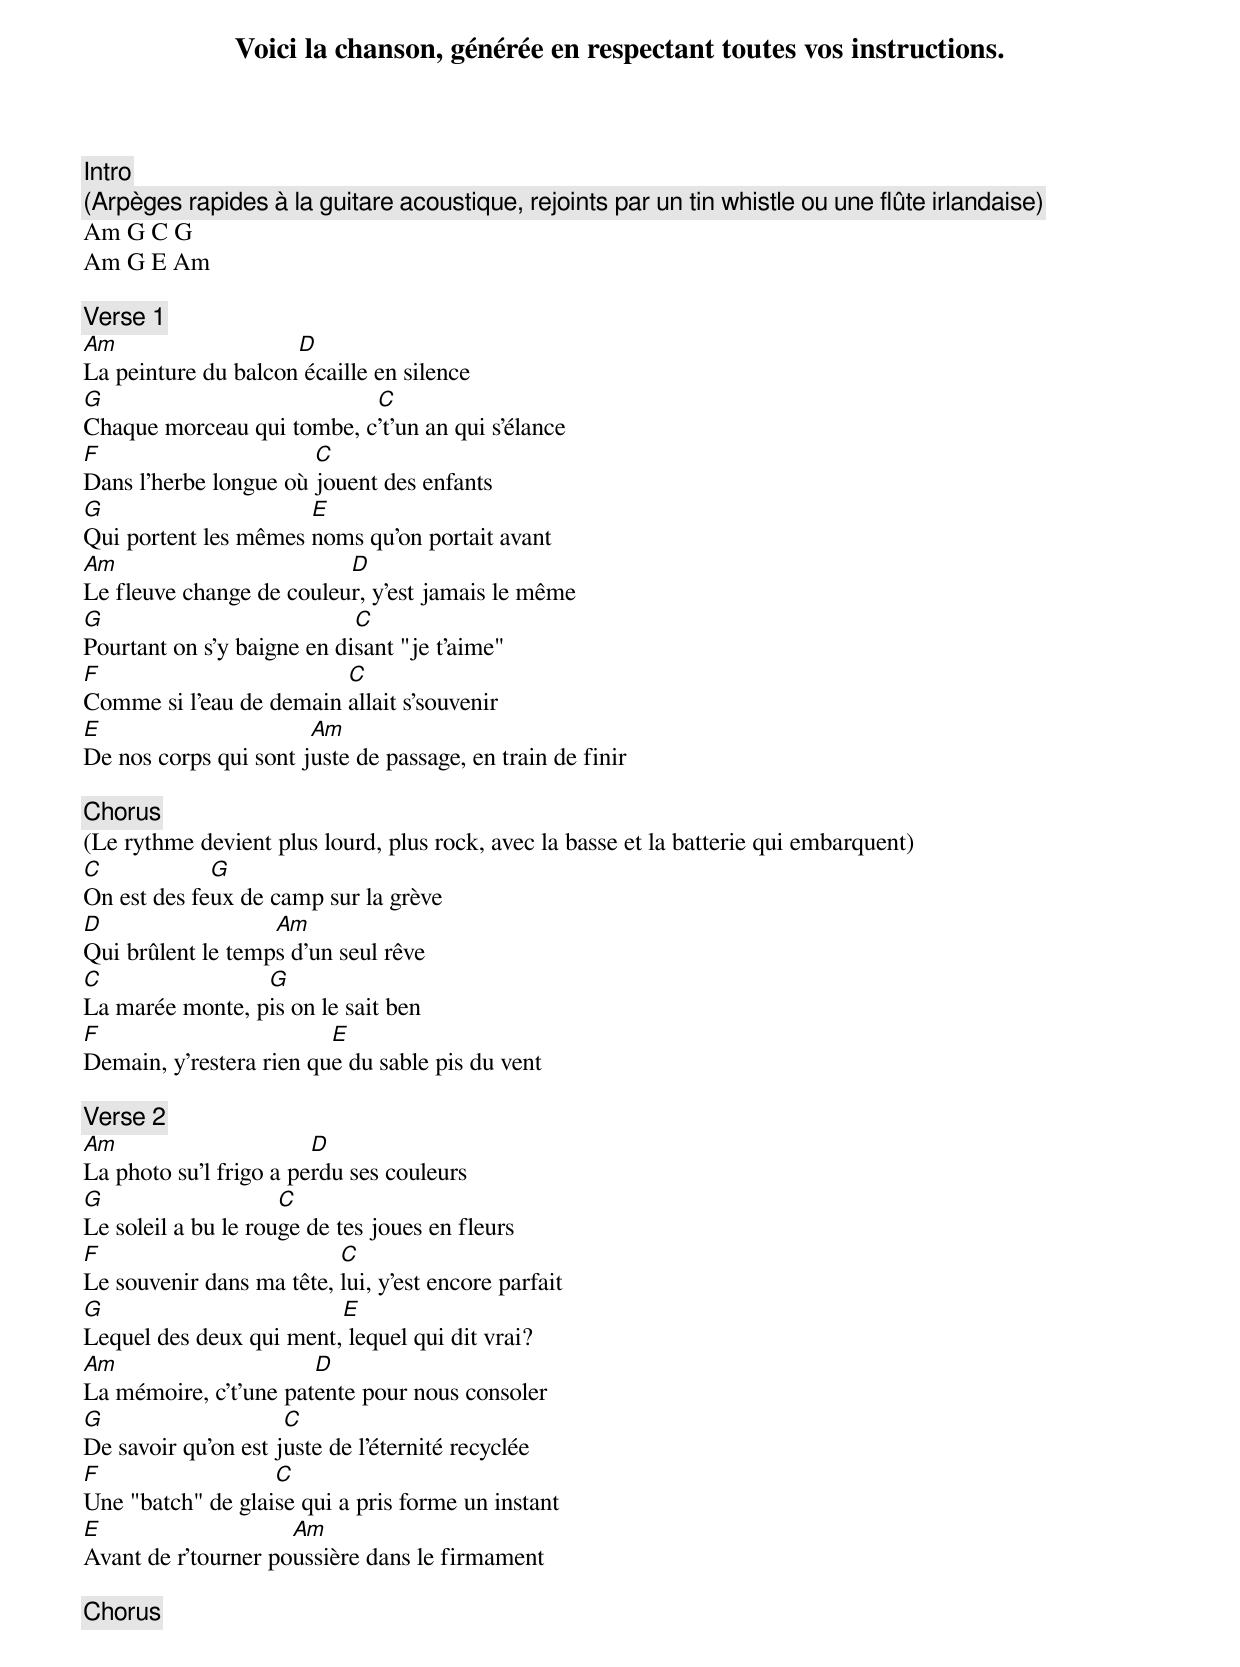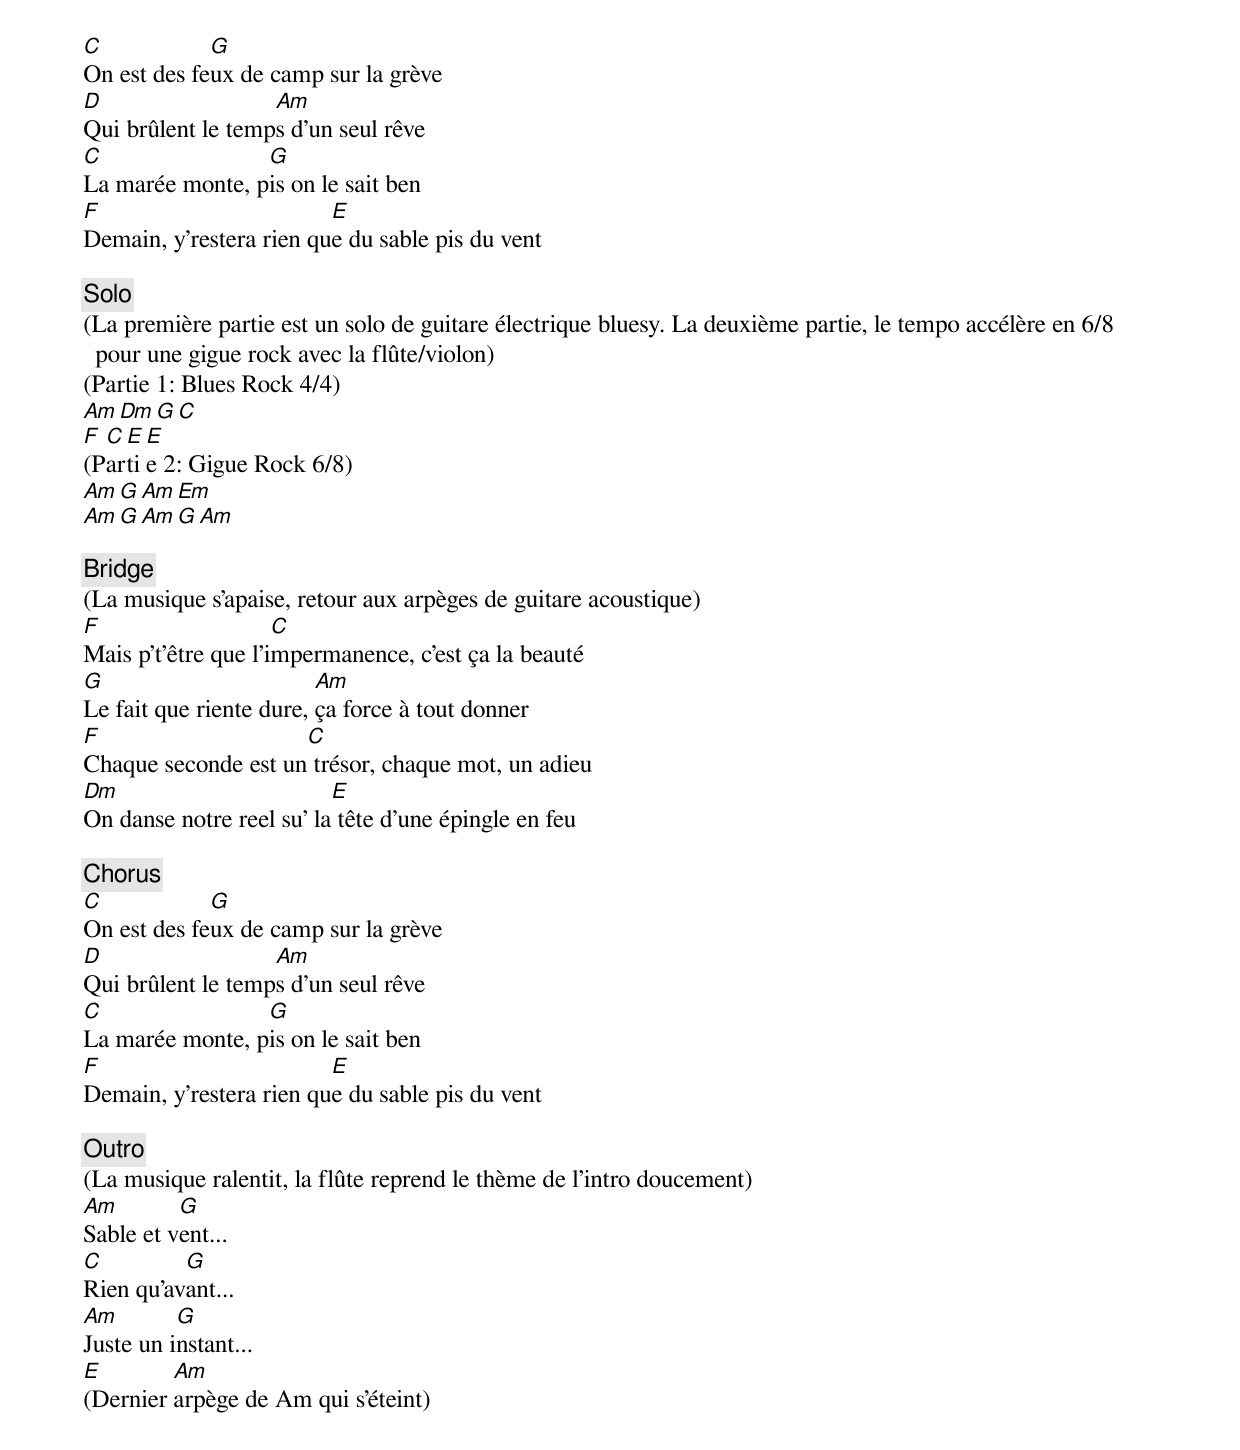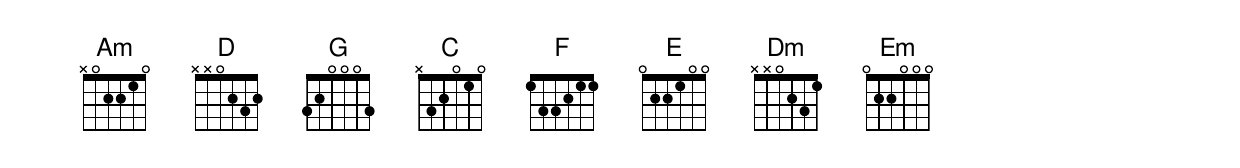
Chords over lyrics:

Voici la chanson, générée en respectant toutes vos instructions.

[Intro]
(Arpèges rapides à la guitare acoustique, rejoints par un tin whistle ou une flûte irlandaise)
Am G C G
Am G E Am

[Verse 1]
Am                   D
La peinture du balcon écaille en silence
G                          C
Chaque morceau qui tombe, c't'un an qui s'élance
F                      C
Dans l'herbe longue où jouent des enfants
G                     E
Qui portent les mêmes noms qu'on portait avant
Am                        D
Le fleuve change de couleur, y'est jamais le même
G                           C
Pourtant on s'y baigne en disant "je t'aime"
F                        C
Comme si l'eau de demain allait s'souvenir
E                      Am
De nos corps qui sont juste de passage, en train de finir

[Chorus]
(Le rythme devient plus lourd, plus rock, avec la basse et la batterie qui embarquent)
C            G
On est des feux de camp sur la grève
D                  Am
Qui brûlent le temps d'un seul rêve
C                G
La marée monte, pis on le sait ben
F                        E
Demain, y'restera rien que du sable pis du vent

[Verse 2]
Am                      D
La photo su'l frigo a perdu ses couleurs
G                    C
Le soleil a bu le rouge de tes joues en fleurs
F                         C
Le souvenir dans ma tête, lui, y'est encore parfait
G                        E
Lequel des deux qui ment, lequel qui dit vrai?
Am                     D
La mémoire, c't'une patente pour nous consoler
G                    C
De savoir qu'on est juste de l'éternité recyclée
F                  C
Une "batch" de glaise qui a pris forme un instant
E                    Am
Avant de r'tourner poussière dans le firmament

[Chorus]
C            G
On est des feux de camp sur la grève
D                  Am
Qui brûlent le temps d'un seul rêve
C                G
La marée monte, pis on le sait ben
F                        E
Demain, y'restera rien que du sable pis du vent

[Solo]
(La première partie est un solo de guitare électrique bluesy. La deuxième partie, le tempo accélère en 6/8 pour une gigue rock avec la flûte/violon)
(Partie 1: Blues Rock 4/4)
Am Dm G C
F C E E
(Partie 2: Gigue Rock 6/8)
Am G Am Em
Am G Am G Am

[Bridge]
(La musique s'apaise, retour aux arpèges de guitare acoustique)
F                    C
Mais p't'être que l'impermanence, c'est ça la beauté
G                        Am
Le fait que riente dure, ça force à tout donner
F                    C
Chaque seconde est un trésor, chaque mot, un adieu
Dm                        E
On danse notre reel su' la tête d'une épingle en feu

[Chorus]
C            G
On est des feux de camp sur la grève
D                  Am
Qui brûlent le temps d'un seul rêve
C                G
La marée monte, pis on le sait ben
F                        E
Demain, y'restera rien que du sable pis du vent

[Outro]
(La musique ralentit, la flûte reprend le thème de l'intro doucement)
Am        G
Sable et vent...
C         G
Rien qu'avant...
Am        G
Juste un instant...
E        Am
(Dernier arpège de Am qui s'éteint)
